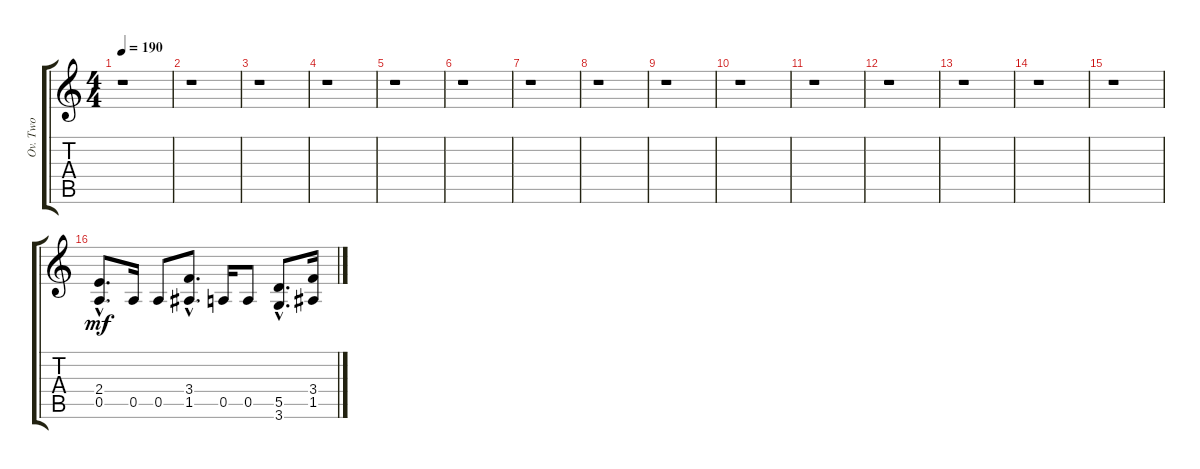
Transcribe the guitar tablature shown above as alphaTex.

\track ("Ov. Two" "Ov. Two") {instrument overdrivenguitar}
\staff {score tabs}
\tuning (E4 B3 G3 D3 A2 E2) {hide}
\ts (4 4)
\tempo 190
\clef g2
\ks c
r.1{dy f} |
r.1 |
r.1 |
r.1 |
r.1 |
r.1 |
r.1 |
r.1 |
r.1 |
r.1 |
r.1 |
r.1 |
r.1 |
r.1 |
r.1 |
(2.4{hac} 0.5{hac}).8{d dy mf volume 11} 0.5.16 0.5.8 (3.4{hac} 1.5{hac}).8{d} 0.5.16 0.5.8 (5.5{hac} 3.6{hac}).8{d} (3.4 1.5).16
